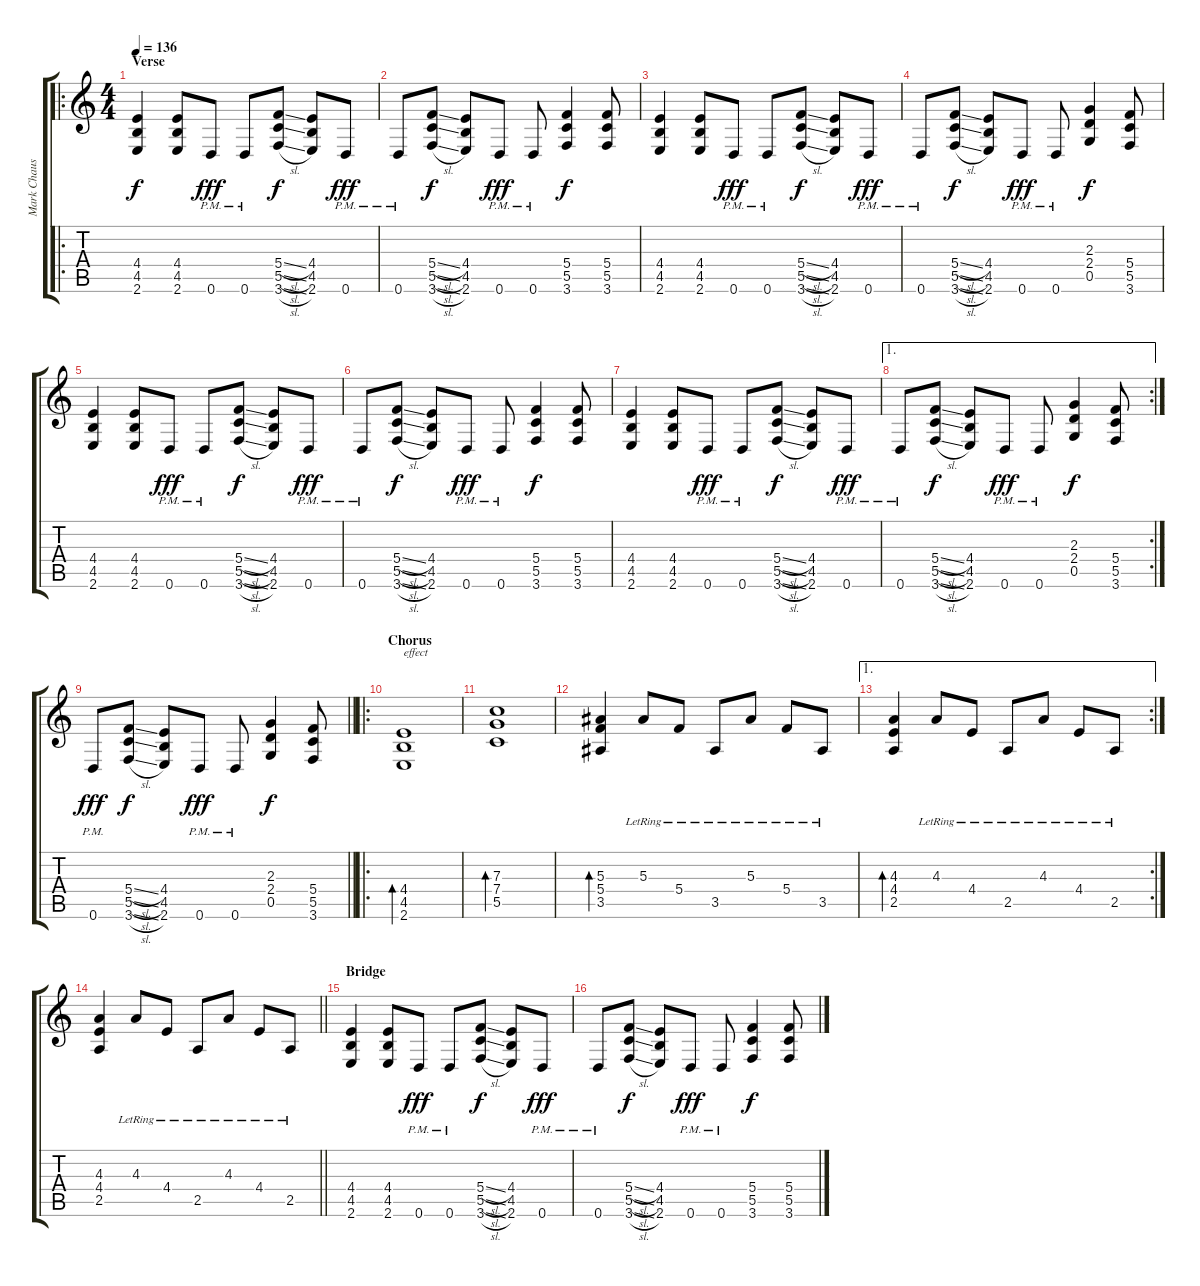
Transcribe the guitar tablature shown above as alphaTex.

\track ("Mark Chaussee" "Mark Chaus") {instrument distortionguitar}
\staff {score tabs}
\tuning (D4 A3 F3 C3 G2 D2) {hide}
\ro
\ts (4 4)
\section ("" "Verse")
\tempo 136
\clef g2
\ks c
(4.4 4.5 2.6).4{dy f} (4.4 4.5 2.6).8 0.6{pm}.8{dy fff} 0.6{pm}.8 (5.4{sl} 5.5{sl} 3.6{sl}).8{dy f} (4.4 4.5 2.6).8 0.6{pm}.8{dy fff} |
0.6{pm}.8 (5.4{sl} 5.5{sl} 3.6{sl}).8{dy f} (4.4 4.5 2.6).8 0.6{pm}.8{dy fff} 0.6{pm}.8 (5.4 5.5 3.6).4{dy f} (5.4 5.5 3.6).8 |
(4.4 4.5 2.6).4 (4.4 4.5 2.6).8 0.6{pm}.8{dy fff} 0.6{pm}.8 (5.4{sl} 5.5{sl} 3.6{sl}).8{dy f} (4.4 4.5 2.6).8 0.6{pm}.8{dy fff} |
0.6{pm}.8 (5.4{sl} 5.5{sl} 3.6{sl}).8{dy f} (4.4 4.5 2.6).8 0.6{pm}.8{dy fff} 0.6{pm}.8 (2.3 2.4 0.5).4{dy f} (5.4 5.5 3.6).8 |
(4.4 4.5 2.6).4 (4.4 4.5 2.6).8 0.6{pm}.8{dy fff} 0.6{pm}.8 (5.4{sl} 5.5{sl} 3.6{sl}).8{dy f} (4.4 4.5 2.6).8 0.6{pm}.8{dy fff} |
0.6{pm}.8 (5.4{sl} 5.5{sl} 3.6{sl}).8{dy f} (4.4 4.5 2.6).8 0.6{pm}.8{dy fff} 0.6{pm}.8 (5.4 5.5 3.6).4{dy f} (5.4 5.5 3.6).8 |
(4.4 4.5 2.6).4 (4.4 4.5 2.6).8 0.6{pm}.8{dy fff} 0.6{pm}.8 (5.4{sl} 5.5{sl} 3.6{sl}).8{dy f} (4.4 4.5 2.6).8 0.6{pm}.8{dy fff} |
\ae 1
\rc 2
0.6{pm}.8 (5.4{sl} 5.5{sl} 3.6{sl}).8{dy f} (4.4 4.5 2.6).8 0.6{pm}.8{dy fff} 0.6{pm}.8 (2.3 2.4 0.5).4{dy f} (5.4 5.5 3.6).8 |
\barLineRight lightlight
0.6{pm}.8{dy fff} (5.4{sl} 5.5{sl} 3.6{sl}).8{dy f} (4.4 4.5 2.6).8 0.6{pm}.8{dy fff} 0.6{pm}.8 (2.3 2.4 0.5).4{dy f} (5.4 5.5 3.6).8 |
\ro
\section ("" "Chorus")
(4.4 4.5 2.6).1{bd 480 txt "effect" instrument electricguitarclean} |
(7.3 7.4 5.5).1{bd 480} |
(5.3 5.4 3.5).4{bd 480} 5.3{lr}.8 5.4{lr}.8 3.5{lr}.8 5.3{lr}.8 5.4{lr}.8 3.5{lr}.8 |
\ae 1
\rc 2
(4.3 4.4 2.5).4{bd 480} 4.3{lr}.8 4.4{lr}.8 2.5{lr}.8 4.3{lr}.8 4.4{lr}.8 2.5{lr}.8 |
\barLineRight lightlight
(4.3 4.4 2.5).4 4.3{lr}.8 4.4{lr}.8 2.5{lr}.8 4.3{lr}.8 4.4{lr}.8 2.5{lr}.8 |
\section ("" "Bridge")
(4.4 4.5 2.6).4{instrument distortionguitar} (4.4 4.5 2.6).8 0.6{pm}.8{dy fff} 0.6{pm}.8 (5.4{sl} 5.5{sl} 3.6{sl}).8{dy f} (4.4 4.5 2.6).8 0.6{pm}.8{dy fff} |
0.6{pm}.8 (5.4{sl} 5.5{sl} 3.6{sl}).8{dy f} (4.4 4.5 2.6).8 0.6{pm}.8{dy fff} 0.6{pm}.8 (5.4 5.5 3.6).4{dy f} (5.4 5.5 3.6).8
